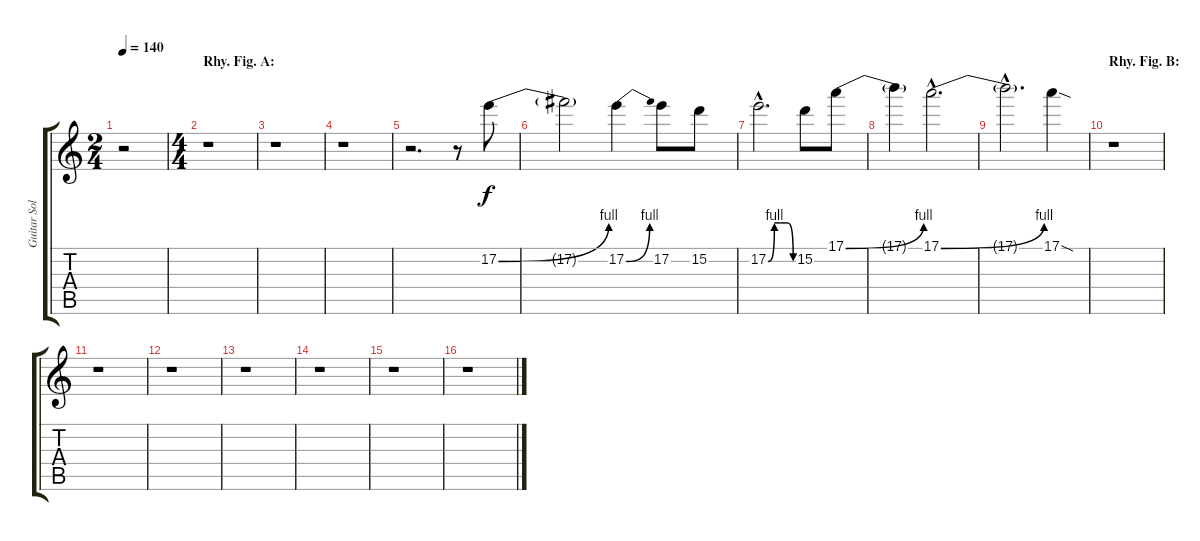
\track ("Guitar Solo's" "Guitar Sol") {instrument distortionguitar}
\staff {score tabs}
\tuning (E4 B3 G3 D3 A2 E2) {hide}
\ts (2 4)
\tempo 140
\clef g2
\ks c
r.2{dy f instrument distortionguitar} |
\ts (4 4)
\section ("" "Rhy. Fig. A:")
r.1 |
r.1 |
r.1 |
r.2{d} r.8 17.2{be (bend 0 0 60 4)}.8{volume 16} |
17.2{t}.2 17.2{be (bend 0 0 60 4)}.4 17.2.8 15.2.8 |
17.2{be (custom 0 0 15 4 30 4 45 4 60 0) hac}.2{d} 15.2.8 17.1{be (bend 0 0 60 4)}.8 |
17.1{t}.4 17.1{be (bend 0 0 60 4) hac}.2{d} |
17.1{hac t}.2{d} 17.1{sod}.4 |
\section ("" "Rhy. Fig. B:")
r.1 |
r.1 |
r.1 |
r.1 |
r.1 |
r.1 |
r.1
